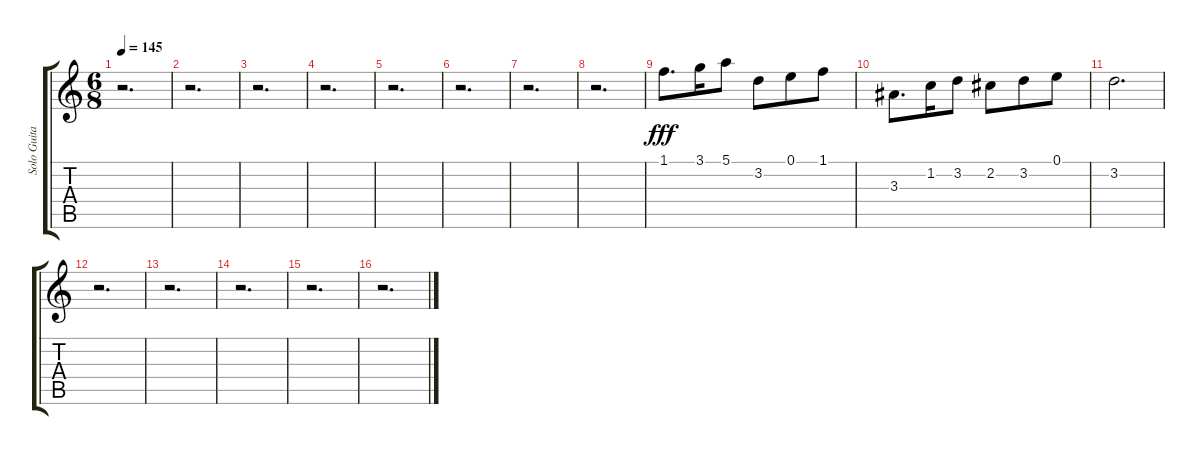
\track ("Solo Guitar2" "Solo Guita") {instrument distortionguitar}
\staff {score tabs}
\tuning (E4 B3 G3 D3 A2 E2) {hide}
\ts (6 8)
\tempo 145
\clef g2
\ks c
r.2{d dy f} |
r.2{d} |
r.2{d} |
r.2{d} |
r.2{d} |
r.2{d} |
r.2{d} |
r.2{d} |
1.1.8{d dy fff volume 13 balance 12} 3.1.16 5.1.8 3.2.8 0.1.8 1.1.8 |
3.3.8{d} 1.2.16 3.2.8 2.2.8 3.2.8 0.1.8 |
3.2.2{d} |
r.2{d} |
r.2{d} |
r.2{d} |
r.2{d} |
r.2{d}
